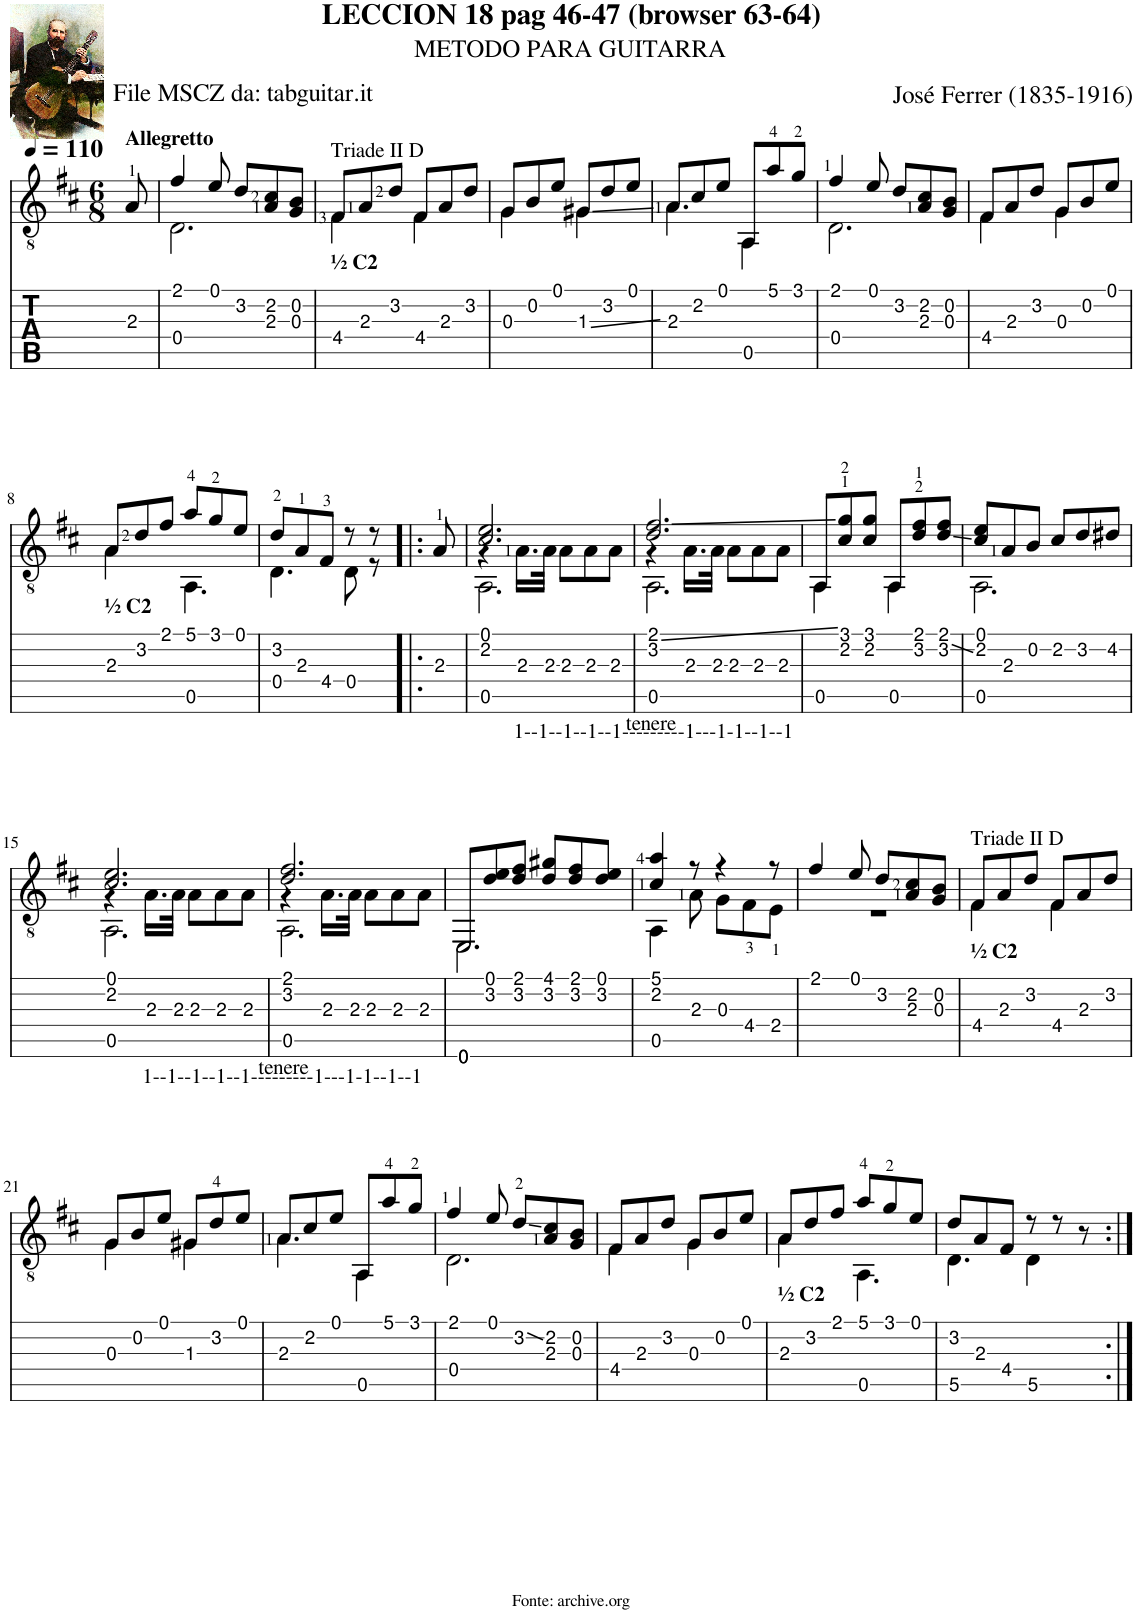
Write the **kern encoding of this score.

**kern	**kern
*part1	*part1
*staff2	*staff1
*I"Guitar	*
*I'Guit.	*
*stria6	*
*	*clefGv2
*k[f#c#]	*k[f#c#]
*M6/8	*M6/8
*MM110	*MM110
=1	=1
!	!LO:TX:a:B:t=Allegretto
8A	8A/
=2	=2
*^	*^
4f#	2.D	4f#/	2.D\
8e	.	8e/	.
8dL	.	8d/L	.
8A\ 8c#\	.	8A/ 8c#/	.
8G\ 8B\J	.	8G/ 8B/J	.
=3	=3	=3	=3
!	!	!LO:TX:a:t=Triade II D	!
!LO:TX:a:B:t=½ C2	!	!	!
8F#L	4.F#	8F#/L	4.F#\
8A	.	8A/	.
8dJ	.	8d/J	.
8F#L	4.F#	8F#/L	4.F#\
8A	.	8A/	.
8dJ	.	8d/J	.
=4	=4	=4	=4
8GL	4.G	8G/L	4.G\
8B	.	8B/	.
8eJ	.	8e/J	.
8G#L	4.G#	8G#X/L	4.G#\
8d	.	8d/	.
8eJ	.	8e/J	.
=5	=5	=5	=5
8AL	4.A	8A/L	4.A\
8c#	.	8c#/	.
8eJ	.	8e/J	.
8AAL	4.AA	8AA/L	4.AA\
8a	.	8a/	.
8gJ	.	8g/J	.
=6	=6	=6	=6
4f#	2.D	4f#/	2.D\
8e	.	8e/	.
8dL	.	8d/L	.
8A\ 8c#\	.	8A/ 8c#/	.
8G\ 8B\J	.	8G/ 8B/J	.
=7	=7	=7	=7
8F#L	4.F#	8F#/L	4.F#\
8A	.	8A/	.
8dJ	.	8d/J	.
8GL	4.G	8G/L	4.G\
8B	.	8B/	.
8eJ	.	8e/J	.
!!LO:LB:g=z	!!
=8	=8	=8	=8
!LO:TX:a:B:t=½ C2	!	!	!
8AL	4.A	8A/L	4.A\
8d	.	8d/	.
8f#J	.	8f#/J	.
8aL	4.AA	8a/L	4.AA\
8g	.	8g/	.
8eJ	.	8e/J	.
=9	=9	=9	=9
8dL	4.D	8d/L	4.D\
8A	.	8A/	.
8F#J	.	8F#/J	.
8r	8D	8r	8D\
8r	8r	8r	8r
*v	*v	*	*
*	*v	*v
=10!|:	=10!|:
8A	8A/
=11	=11
*^	*^
*	*^	*	*^
2.c# 2.e	4r	2.AA	2.c#/ 2.e/	4r	2.AA\
!	!LO:TX:b:t=1--1--1--1--1---------1---1-1--1--1	!	!	!	!
.	16.ALL	.	.	16.A\LL	.
.	32AJJk	.	.	32A\JJk	.
.	8AL	.	.	8A\L	.
.	8A	.	.	8A\	.
!	!LO:TX:b:t=tenere	!	!	!	!
.	8AJ	.	.	8A\J	.
=12	=12	=12	=12	=12	=12
2.d 2.f#	4r	2.AA	2.d/ 2.f#/	4r	2.AA\
.	16.ALL	.	.	16.A\LL	.
.	32AJJk	.	.	32A\JJk	.
.	8AL	.	.	8A\L	.
.	8A	.	.	8A\	.
.	8AJ	.	.	8A\J	.
*	*v	*v	*	*	*
*	*	*	*v	*v
=13	=13	=13	=13
8AAL	4.AA	8AA/L	4.AA\
8c#\ 8g\	.	8c#/ 8g/	.
8c#\ 8g\J	.	8c#/ 8g/J	.
8AAL	4.AA	8AA/L	4.AA\
8d\ 8f#\	.	8d/ 8f#/	.
8d\ 8f#\J	.	8d/ 8f#/J	.
=14	=14	=14	=14
8c#\ 8e\L	2.AA	8c#/ 8e/L	2.AA\
8A	.	8A/	.
8BJ	.	8B/J	.
8c#L	.	8c#/L	.
8d	.	8d/	.
8d#J	.	8d#X/J	.
!!LO:LB:g=z
=15	=15	=15	=15
*	*^	*	*^
2.c# 2.e	4r	2.AA	2.c#/ 2.e/	4r	2.AA\
!	!LO:TX:b:t=1--1--1--1--1---------1---1-1--1--1	!	!	!	!
.	16.ALL	.	.	16.A\LL	.
.	32AJJk	.	.	32A\JJk	.
.	8AL	.	.	8A\L	.
.	8A	.	.	8A\	.
!	!LO:TX:b:t=tenere	!	!	!	!
.	8AJ	.	.	8A\J	.
=16	=16	=16	=16	=16	=16
2.d 2.f#	4r	2.AA	2.d/ 2.f#/	4r	2.AA\
.	16.ALL	.	.	16.A\LL	.
.	32AJJk	.	.	32A\JJk	.
.	8AL	.	.	8A\L	.
.	8A	.	.	8A\	.
.	8AJ	.	.	8A\J	.
*	*v	*v	*	*	*
*	*	*	*v	*v
=17	=17	=17	=17
!	!	!LO:N:head=open	!
8EEL	2.EE	8EE/L	2.EE\
8d\ 8e\	.	8d/ 8e/	.
8d\ 8f#\J	.	8d/ 8f#/J	.
8d\ 8g#\L	.	8d/ 8g#X/L	.
8d\ 8f#\	.	8d/ 8f#/	.
8d\ 8e\J	.	8d/ 8e/J	.
=18	=18	=18	=18
4c# 4a	4AA	4c#/ 4a/	4AA\
8r	8A	8r	8A\
4r	8GL	4r	8G\L
.	8F#	.	8F#\
8r	8EJ	8r	8E\J
=19	=19	=19	=19
4f#	2.r	4f#/	2.r
8e	.	8e/	.
8dL	.	8d/L	.
8A\ 8c#\	.	8A/ 8c#/	.
8G\ 8B\J	.	8G/ 8B/J	.
=20	=20	=20	=20
!	!	!LO:TX:a:t=Triade II D	!
!LO:TX:a:B:t=½ C2	!	!	!
8F#L	4.F#	8F#/L	4.F#\
8A	.	8A/	.
8dJ	.	8d/J	.
8F#L	4.F#	8F#/L	4.F#\
8A	.	8A/	.
8dJ	.	8d/J	.
!!LO:LB:g=z	!!
=21	=21	=21	=21
8GL	4.G	8G/L	4.G\
8B	.	8B/	.
8eJ	.	8e/J	.
8G#XL	4.G#	8G#X/L	4.G#\
8d	.	8d/	.
8eJ	.	8e/J	.
=22	=22	=22	=22
8AL	4.A	8A/L	4.A\
8c#	.	8c#/	.
8eJ	.	8e/J	.
8AAL	4.AA	8AA/L	4.AA\
8a	.	8a/	.
8gJ	.	8g/J	.
=23	=23	=23	=23
4f#	2.D	4f#/	2.D\
8e	.	8e/	.
8dL	.	8d/L	.
8A\ 8c#\	.	8A/ 8c#/	.
8G\ 8B\J	.	8G/ 8B/J	.
=24	=24	=24	=24
8F#L	4.F#	8F#/L	4.F#\
8A	.	8A/	.
8dJ	.	8d/J	.
8GL	4.G	8G/L	4.G\
8B	.	8B/	.
8eJ	.	8e/J	.
=25	=25	=25	=25
!LO:TX:a:B:t=½ C2	!	!	!
8AL	4.A	8A/L	4.A\
8d	.	8d/	.
8f#J	.	8f#/J	.
8aL	4.AA	8a/L	4.AA\
8g	.	8g/	.
8eJ	.	8e/J	.
=26	=26	=26	=26
8dL	4.D	8d/L	4.D\
8A	.	8A/	.
8F#J	.	8F#/J	.
8r	4D	8r	4D\
8r	.	8r	.
8r	8ryy	8r	8ryy
*v	*v	*	*
*	*v	*v
=:|!	=:|!
*-	*-
